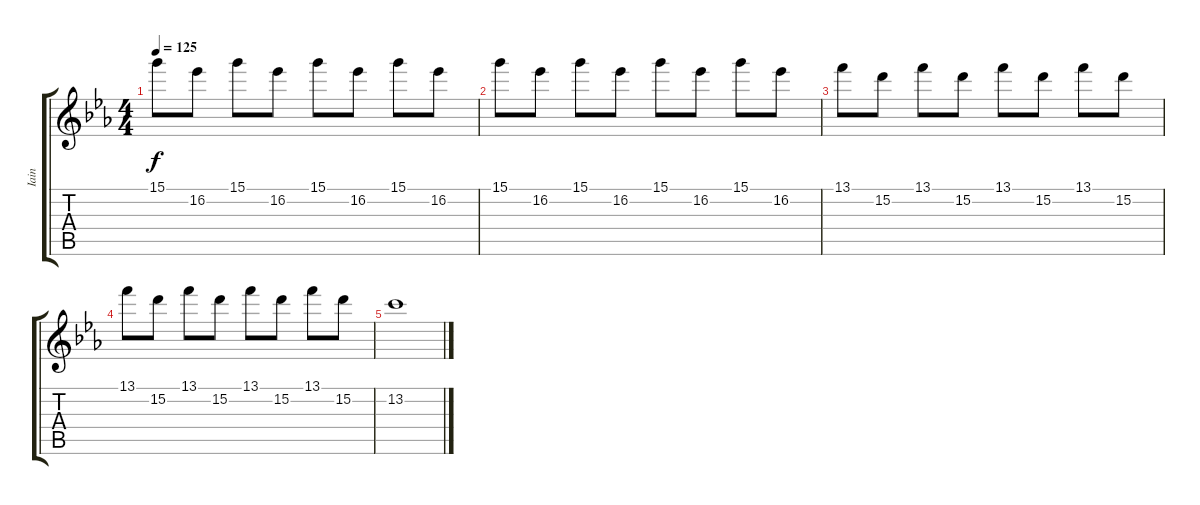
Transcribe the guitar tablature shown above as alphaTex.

\track ("Iain" "Iain") {instrument distortionguitar}
\staff {score tabs}
\tuning (E4 B3 G3 D3 A2 E2) {hide}
\ts (4 4)
\tempo 125
\clef g2
\ks eb
15.1.8{dy f} 16.2.8 15.1.8 16.2.8 15.1.8 16.2.8 15.1.8 16.2.8 |
15.1.8 16.2.8 15.1.8 16.2.8 15.1.8 16.2.8 15.1.8 16.2.8 |
13.1.8 15.2.8 13.1.8 15.2.8 13.1.8 15.2.8 13.1.8 15.2.8 |
13.1.8 15.2.8 13.1.8 15.2.8 13.1.8 15.2.8 13.1.8 15.2.8 |
13.2.1
